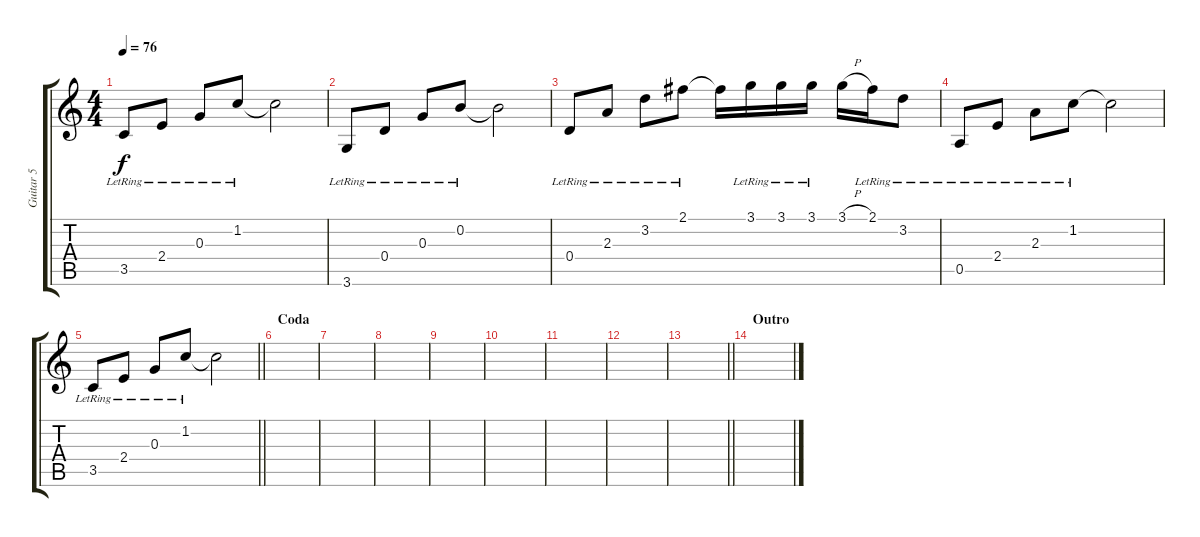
\track ("Guitar 5" "Guitar 5") {instrument electricguitarclean}
\staff {score tabs}
\tuning (E4 B3 G3 D3 A2 E2) {hide}
\ts (4 4)
\tempo 76
\clef g2
\ks c
3.5{lr}.8{dy f} 2.4{lr}.8 0.3{lr}.8 1.2{lr}.8 1.2{t}.2 |
3.6{lr}.8 0.4{lr}.8 0.3{lr}.8 0.2{lr}.8 0.2{t}.2 |
0.4{lr}.8 2.3{lr}.8 3.2{lr}.8 2.1{lr}.8 2.1{t}.16 3.1{lr}.16 3.1{lr}.16 3.1{lr}.16 3.1{h}.16 2.1{lr}.16 3.2{lr}.8 |
0.5{lr}.8 2.4{lr}.8 2.3{lr}.8 1.2{lr}.8 1.2{t}.2 |
\barLineRight lightlight
3.5{lr}.8 2.4{lr}.8 0.3{lr}.8 1.2{lr}.8 1.2{t}.2 |
\section ("" "Coda")
|
|
|
|
|
|
|
\barLineRight lightlight
|
\section ("" "Outro")
